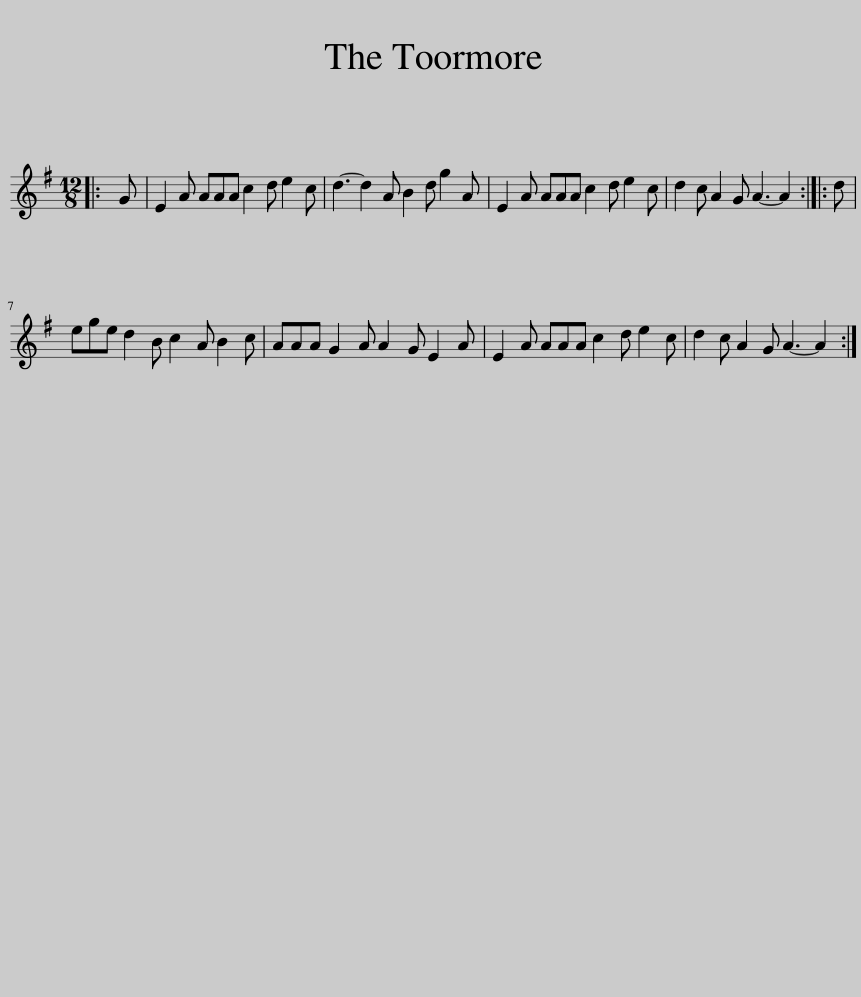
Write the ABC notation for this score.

X:1
L:1/8
M:12/8
I:linebreak $
K:G
V:1 treble
V:1
|: G | E2 A AAA c2 d e2 c | d3- d2 A B2 d g2 A | E2 A AAA c2 d e2 c | d2 c A2 G A3- A2 :: %5
 d |$ ege d2 B c2 A B2 c | AAA G2 A A2 G E2 A | E2 A AAA c2 d e2 c | d2 c A2 G A3- A2 :| %10
